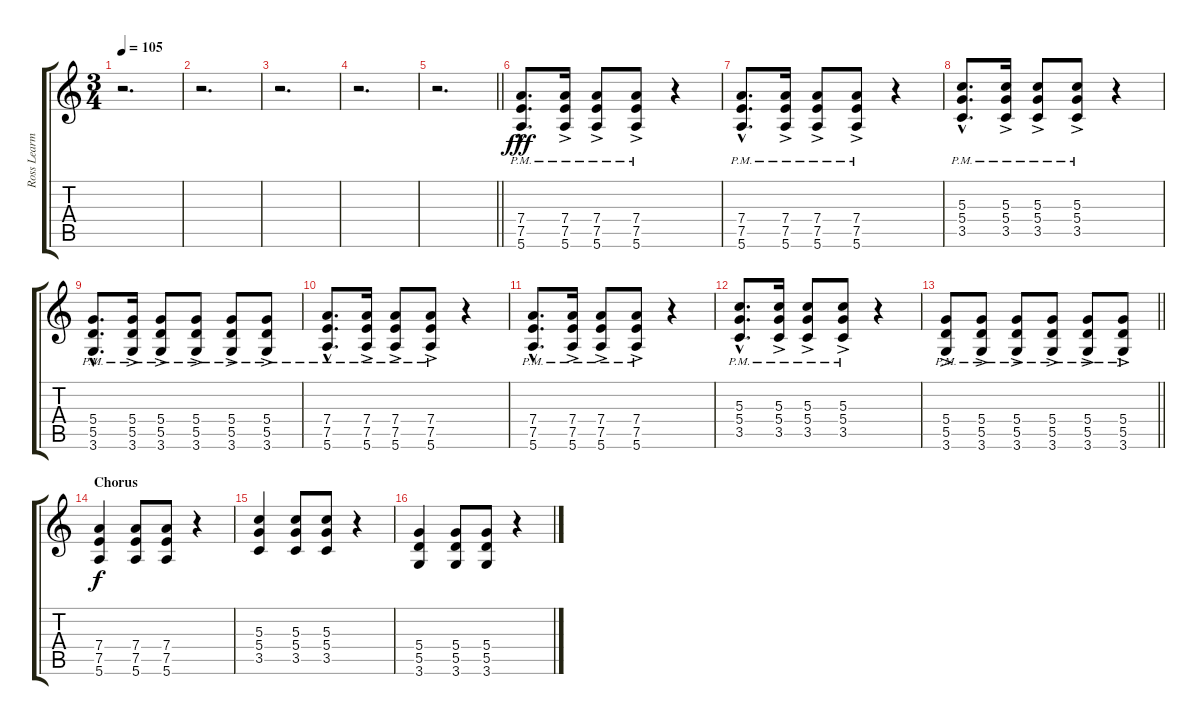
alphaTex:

\track ("Ross Learmonth (Rhythm Guitar)" "Ross Learm") {instrument distortionguitar}
\staff {score tabs}
\tuning (E4 B3 G3 D3 A2 E2) {hide}
\ts (3 4)
\tempo 105
\clef g2
\ks c
r.2{d dy f} |
r.2{d} |
r.2{d} |
r.2{d} |
\barLineRight lightlight
r.2{d} |
(7.4{hac pm} 7.5{hac pm} 5.6{hac pm}).8{d dy fff volume 13} (7.4{ac pm} 7.5{ac pm} 5.6{ac pm}).16 (7.4{ac pm} 7.5{ac pm} 5.6{ac pm}).8 (7.4{ac pm} 7.5{ac pm} 5.6{ac pm}).8 r.4 |
(7.4{hac pm} 7.5{hac pm} 5.6{hac pm}).8{d} (7.4{ac pm} 7.5{ac pm} 5.6{ac pm}).16 (7.4{ac pm} 7.5{ac pm} 5.6{ac pm}).8 (7.4{ac pm} 7.5{ac pm} 5.6{ac pm}).8 r.4 |
(5.3{hac pm} 5.4{hac pm} 3.5{hac pm}).8{d} (5.3{pm} 5.4{ac pm} 3.5{ac pm}).16 (5.3{pm} 5.4{ac pm} 3.5{ac pm}).8 (5.3{pm} 5.4{ac pm} 3.5{ac pm}).8 r.4 |
(5.4{hac pm} 5.5{hac pm} 3.6{hac pm}).8{d} (5.4{ac pm} 5.5{ac pm} 3.6{ac pm}).16 (5.4{ac pm} 5.5{ac pm} 3.6{ac pm}).8 (5.4{ac pm} 5.5{ac pm} 3.6{ac pm}).8 (5.4{ac pm} 5.5{ac pm} 3.6{ac pm}).8 (5.4{ac pm} 5.5{ac pm} 3.6{ac pm}).8 |
(7.4{hac pm} 7.5{hac pm} 5.6{hac pm}).8{d} (7.4{ac pm} 7.5{ac pm} 5.6{ac pm}).16 (7.4{ac pm} 7.5{ac pm} 5.6{ac pm}).8 (7.4{ac pm} 7.5{ac pm} 5.6{ac pm}).8 r.4 |
(7.4{hac pm} 7.5{hac pm} 5.6{hac pm}).8{d} (7.4{ac pm} 7.5{ac pm} 5.6{ac pm}).16 (7.4{ac pm} 7.5{ac pm} 5.6{ac pm}).8 (7.4{ac pm} 7.5{ac pm} 5.6{ac pm}).8 r.4 |
(5.3{hac pm} 5.4{hac pm} 3.5{hac pm}).8{d} (5.3{pm} 5.4{ac pm} 3.5{ac pm}).16 (5.3{pm} 5.4{ac pm} 3.5{ac pm}).8 (5.3{pm} 5.4{ac pm} 3.5{ac pm}).8 r.4 |
\barLineRight lightlight
(5.4{ac pm} 5.5{ac pm} 3.6{ac pm}).8 (5.4{ac pm} 5.5{ac pm} 3.6{ac pm}).8 (5.4{ac pm} 5.5{ac pm} 3.6{ac pm}).8 (5.4{ac pm} 5.5{ac pm} 3.6{ac pm}).8 (5.4{ac pm} 5.5{ac pm} 3.6{ac pm}).8 (5.4{ac pm} 5.5{ac pm} 3.6{ac pm}).8 |
\section ("" "Chorus")
(7.4 7.5 5.6).4{dy f} (7.4 7.5 5.6).8 (7.4 7.5 5.6).8 r.4 |
(5.3 5.4 3.5).4 (5.3 5.4 3.5).8 (5.3 5.4 3.5).8 r.4 |
(5.4 5.5 3.6).4 (5.4 5.5 3.6).8 (5.4 5.5 3.6).8 r.4
